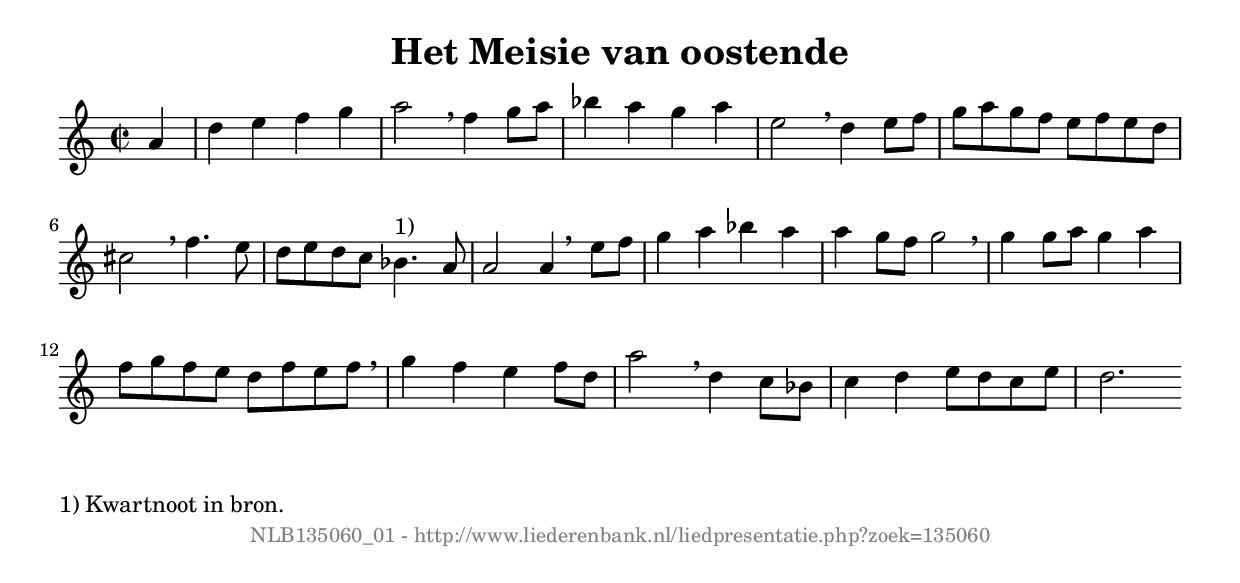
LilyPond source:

%
% produced by wce2krn 1.64 (7 June 2014)
%
\version"2.16"
#(append! paper-alist '(("long" . (cons (* 210 mm) (* 2000 mm)))))
#(set-default-paper-size "long")
sb = {\breathe}
mBreak = {\breathe }
bBreak = {\breathe }
x = {\once\override NoteHead #'style = #'cross }
gl=\glissando
itime={\override Staff.TimeSignature #'stencil = ##f }
ficta = {\once\set suggestAccidentals = ##t}
fine = {\once\override Score.RehearsalMark #'self-alignment-X = #1 \mark \markup {\italic{Fine}}}
dc = {\once\override Score.RehearsalMark #'self-alignment-X = #1 \mark \markup {\italic{D.C.}}}
dcf = {\once\override Score.RehearsalMark #'self-alignment-X = #1 \mark \markup {\italic{D.C. al Fine}}}
dcc = {\once\override Score.RehearsalMark #'self-alignment-X = #1 \mark \markup {\italic{D.C. al Coda}}}
ds = {\once\override Score.RehearsalMark #'self-alignment-X = #1 \mark \markup {\italic{D.S.}}}
dsf = {\once\override Score.RehearsalMark #'self-alignment-X = #1 \mark \markup {\italic{D.S. al Fine}}}
dsc = {\once\override Score.RehearsalMark #'self-alignment-X = #1 \mark \markup {\italic{D.S. al Coda}}}
pv = {\set Score.repeatCommands = #'((volta "1"))}
sv = {\set Score.repeatCommands = #'((volta "2"))}
tv = {\set Score.repeatCommands = #'((volta "3"))}
qv = {\set Score.repeatCommands = #'((volta "4"))}
xv = {\set Score.repeatCommands = #'((volta #f))}
\header{ tagline = ""
title = "Het Meisie van oostende"
}
\score {{
\key c \major
\relative g'
{
\set melismaBusyProperties = #'()
\partial 32*8
\time 2/2
\tempo 4=120
\override Score.MetronomeMark #'transparent = ##t
\override Score.RehearsalMark #'break-visibility = #(vector #t #t #f)
a4 d e f g a2 \sb f4 g8 a bes4 a g a e2 \sb d4 e8 f g a g f e f e d cis2 \sb f4. e8 d e d c bes4.^"1)" a8 a2 a4 \bar ":|:" \bBreak
e'8 f g4 a bes a a g8 f g2 \sb g4 g8 a g4 a f8 g f e d f e f \sb g4 f e f8 d a'2 \sb d,4 c8 bes c4 d e8 d c e d2. \bar ":|"
 }}
 \midi { }
 \layout {
            indent = 0.0\cm
}
}
\markup { \wordwrap-string #" 
1) Kwartnoot in bron.
"}
\markup { \vspace #0 } \markup { \with-color #grey \fill-line { \center-column { \smaller "NLB135060_01 - http://www.liederenbank.nl/liedpresentatie.php?zoek=135060" } } }
